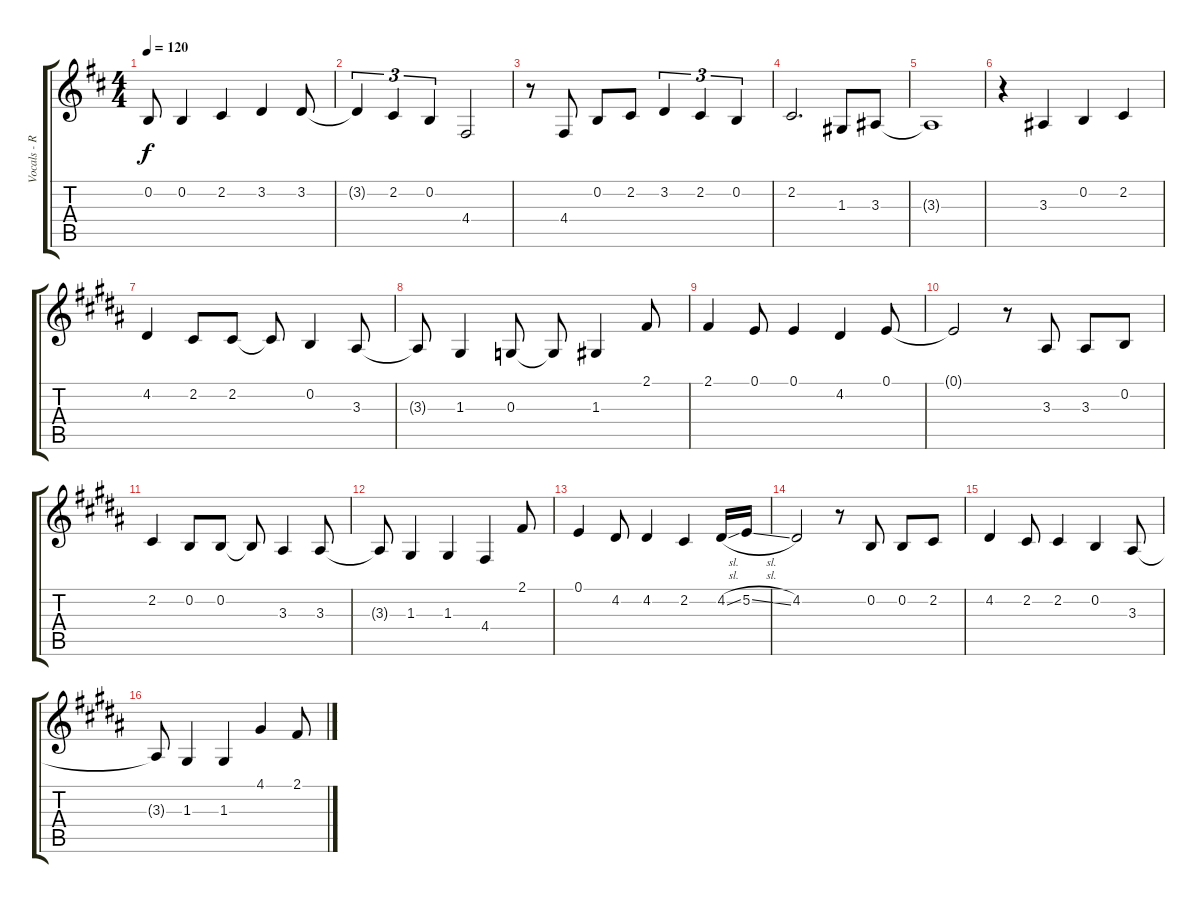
\track ("Vocals - Rebecca" "Vocals - R") {instrument sopranosax}
\staff {score tabs}
\tuning (E4 B3 G3 D3 A2 E2) {hide}
\ts (4 4)
\tempo 120
\clef g2
\ks d
0.2{t}.8{dy f} 0.2.4 2.2.4 3.2.4 3.2.8 |
3.2{t}.4{tu (3 2)} 2.2.4{tu (3 2)} 0.2.4{tu (3 2)} 4.4.2 |
r.8 4.4.8 0.2.8 2.2.8 3.2.4{tu (3 2)} 2.2.4{tu (3 2)} 0.2.4{tu (3 2)} |
2.2.2{d} 1.3.8 3.3.8 |
3.3{t}.1 |
r.4 3.3.4 0.2.4 2.2.4 |
\ks b
4.2.4 2.2.8 2.2.8 2.2{t}.8 0.2.4 3.3.8 |
3.3{t}.8 1.3.4 0.3.8 0.3{t}.8 1.3.4 2.1.8 |
2.1.4 0.1.8 0.1.4 4.2.4 0.1.8 |
0.1{t}.2 r.8 3.3.8 3.3.8 0.2.8 |
2.2.4 0.2.8 0.2.8 0.2{t}.8 3.3.4 3.3.8 |
3.3{t}.8 1.3.4 1.3.4 4.4.4 2.1.8 |
0.1.4 4.2.8 4.2.4 2.2.4 4.2{sl}.16 5.2{sl}.16 |
4.2.2 r.8 0.2.8 0.2.8 2.2.8 |
4.2.4 2.2.8 2.2.4 0.2.4 3.3.8 |
3.3{t}.8 1.3.4 1.3.4 4.1.4 2.1.8
